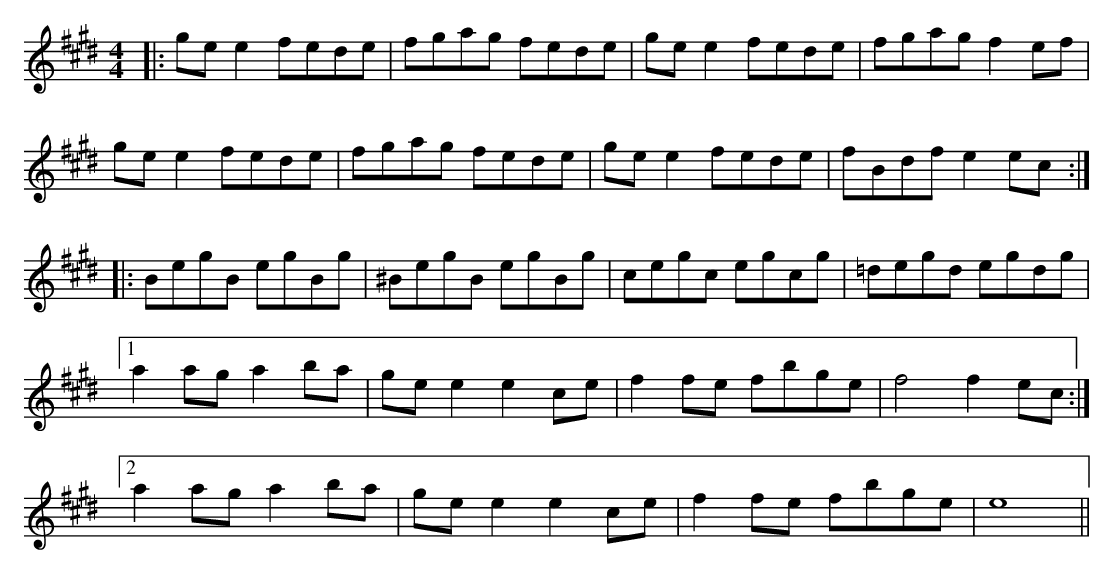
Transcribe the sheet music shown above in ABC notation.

X:1
M:4/4
K:E
|:ge e2 fede|fgag fede|ge e2 fede|fgag f2 ef|
ge e2 fede|fgag fede|ge e2 fede|fBdf e2 ec:|
|:BegB egBg|^BegB egBg|cegc egcg|=degd egdg|
[1 a2 ag a2 ba|ge e2 e2 ce|f2 fe fbge|f4 f2 ec:|
[2 a2 ag a2 ba|ge e2 e2 ce|f2 fe fbge|e8||
